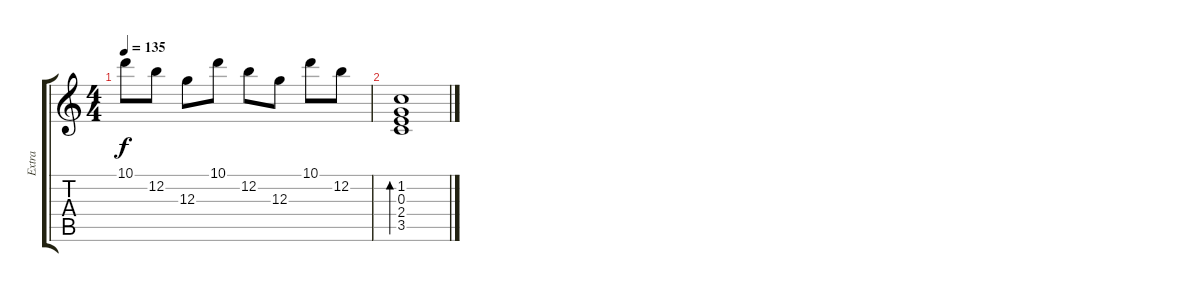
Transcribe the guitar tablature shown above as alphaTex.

\track ("Extra" "Extra") {instrument electricguitarclean}
\staff {score tabs}
\tuning (E4 B3 G3 D3 A2 E2) {hide}
\ts (4 4)
\tempo 135
\clef g2
\ks c
10.1.8{dy f} 12.2.8 12.3.8 10.1.8 12.2.8 12.3.8 10.1.8 12.2.8 |
(1.2 0.3 2.4 3.5).1{bd 240}
